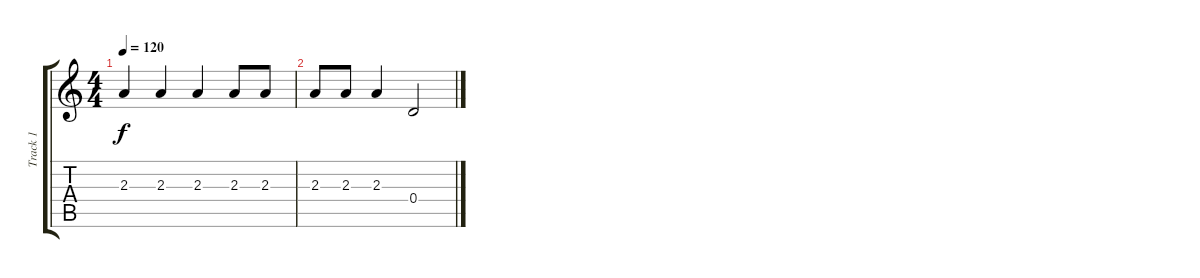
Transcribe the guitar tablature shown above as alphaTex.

\track ("Track 1" "Track 1") {instrument acousticguitarsteel}
\staff {score tabs}
\tuning (E4 B3 G3 D3 A2 E2) {hide}
\ts (4 4)
\tempo 120
\clef g2
\ks c
2.3.4{dy f} 2.3.4 2.3.4 2.3.8 2.3.8 |
2.3.8 2.3.8 2.3.4 0.4.2
